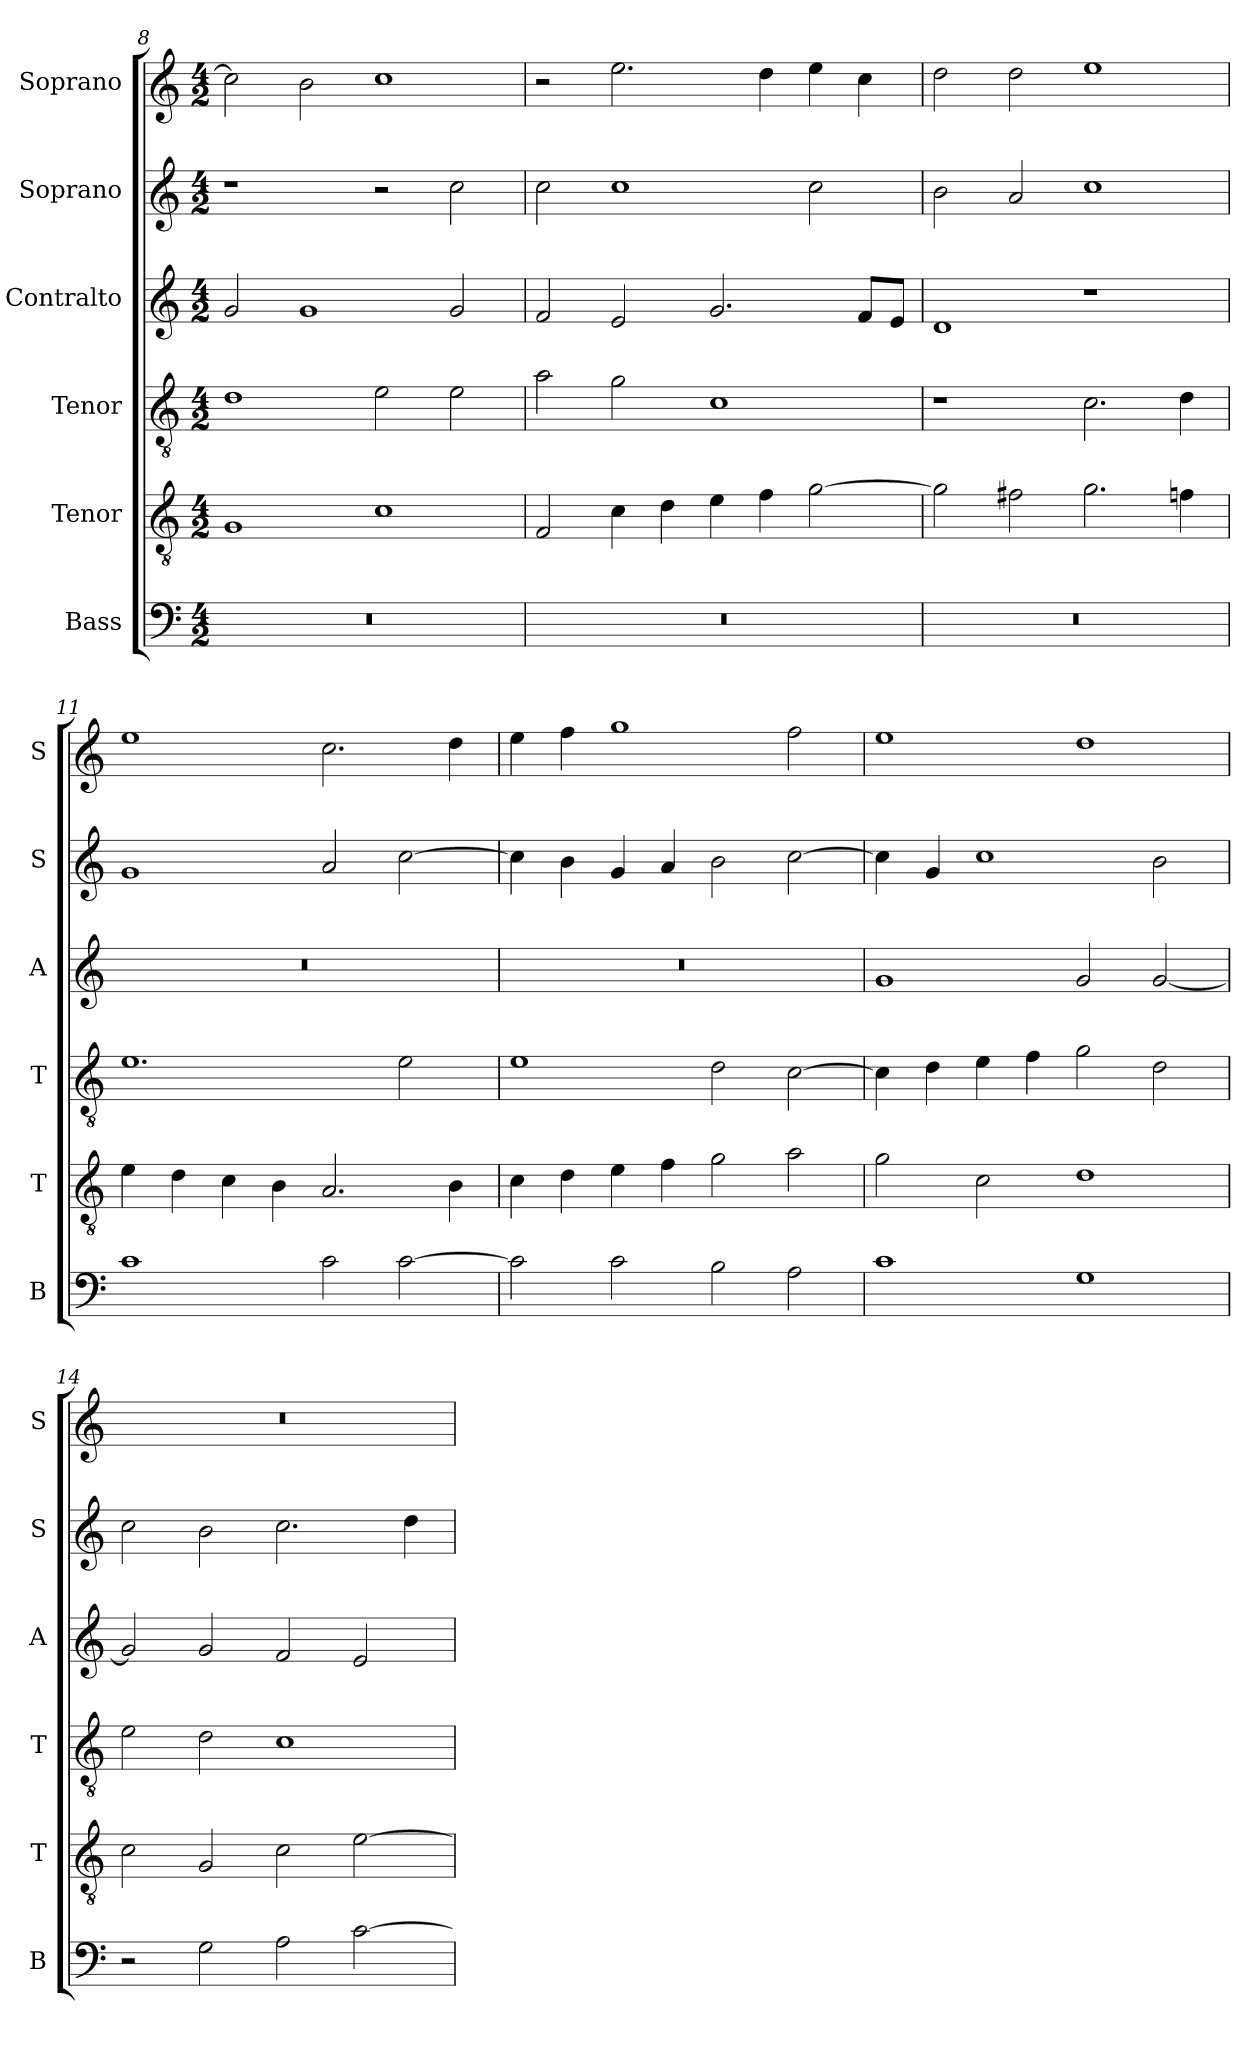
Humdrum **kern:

**kern	**kern	**kern	**kern	**kern	**kern
*part6	*part5	*part4	*part3	*part2	*part1
*staff6	*staff5	*staff4	*staff3	*staff2	*staff1
*I"Bass	*I"Tenor	*I"Tenor	*I"Contralto	*I"Soprano	*I"Soprano
*I'B	*I'T	*I'T	*I'A	*I'S	*I'S
*clefF4	*clefGv2	*clefGv2	*clefG2	*clefG2	*clefG2
*k[]	*k[]	*k[]	*k[]	*k[]	*k[]
*C:ion	*C:ion	*C:ion	*C:ion	*C:ion	*C:ion
*M4/2	*M4/2	*M4/2	*M4/2	*M4/2	*M4/2
=8	=8	=8	=8	=8	=8
0r	1G	1d	2g	1r	2cc]
.	.	.	1g	.	2b
.	1c	2e	.	2r	1cc
.	.	2e	2g	2cc	.
=9	=9	=9	=9	=9	=9
0r	2F	2a	2f	2cc	2r
.	4c	2g	2e	1cc	2.ee
.	4d	.	.	.	.
.	4e	1c	2.g	.	.
.	4f	.	.	.	4dd
.	[2g	.	.	2cc	4ee
.	.	.	8f/L	.	4cc
.	.	.	8e/J	.	.
=10	=10	=10	=10	=10	=10
0r	2g]	1r	1d	2b	2dd
.	2f#X	.	.	2a	2dd
.	2.g	2.c	1r	1cc	1ee
.	4fn	4d	.	.	.
=11	=11	=11	=11	=11	=11
1c	4e	1.e	0r	1g	1ee
.	4d	.	.	.	.
.	4c	.	.	.	.
.	4B	.	.	.	.
2c	2.A	.	.	2a	2.cc
[2c	.	2e	.	[2cc	.
.	4B	.	.	.	4dd
=12	=12	=12	=12	=12	=12
2c]	4c	1e	0r	4cc]	4ee
.	4d	.	.	4b	4ff
2c	4e	.	.	4g	1gg
.	4f	.	.	4a	.
2B	2g	2d	.	2b	.
2A	2a	[2c	.	[2cc	2ff
=13	=13	=13	=13	=13	=13
1c	2g	4c]	1g	4cc]	1ee
.	.	4d	.	4g	.
.	2c	4e	.	1cc	.
.	.	4f	.	.	.
1G	1d	2g	2g	.	1dd
.	.	2d	[2g	2b	.
=14	=14	=14	=14	=14	=14
2r	2c	2e	2g]	2cc	0r
2G	2G	2d	2g	2b	.
2A	2c	1c	2f	2.cc	.
[2c	[2e	.	2e	.	.
.	.	.	.	4dd	.
=	=	=	=	=	=
*-	*-	*-	*-	*-	*-
